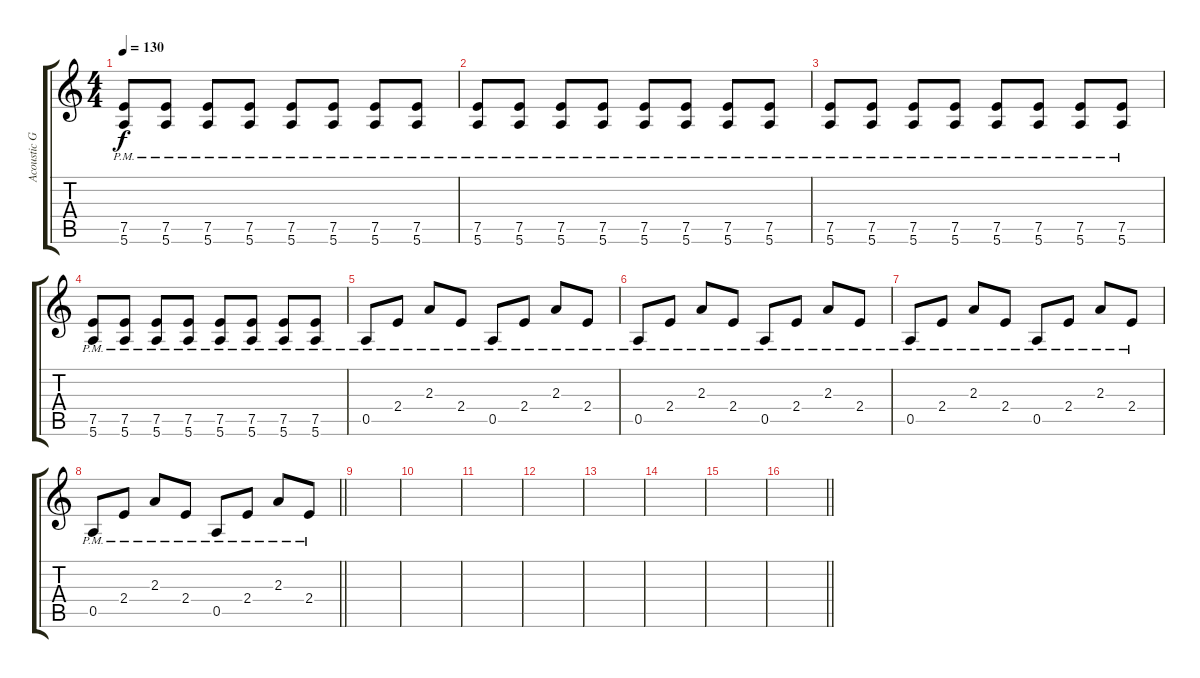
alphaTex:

\track ("Acoustic Guitar" "Acoustic G") {instrument acousticguitarnylon}
\staff {score tabs}
\tuning (E4 B3 G3 D3 A2 E2) {hide}
\ts (4 4)
\tempo 130
\clef g2
\ks c
(7.5{pm} 5.6{pm}).8{dy f} (7.5{pm} 5.6{pm}).8 (7.5{pm} 5.6{pm}).8 (7.5{pm} 5.6{pm}).8 (7.5{pm} 5.6{pm}).8 (7.5{pm} 5.6{pm}).8 (7.5{pm} 5.6{pm}).8 (7.5{pm} 5.6{pm}).8 |
(7.5{pm} 5.6{pm}).8 (7.5{pm} 5.6{pm}).8 (7.5{pm} 5.6{pm}).8 (7.5{pm} 5.6{pm}).8 (7.5{pm} 5.6{pm}).8 (7.5{pm} 5.6{pm}).8 (7.5{pm} 5.6{pm}).8 (7.5{pm} 5.6{pm}).8 |
(7.5{pm} 5.6{pm}).8 (7.5{pm} 5.6{pm}).8 (7.5{pm} 5.6{pm}).8 (7.5{pm} 5.6{pm}).8 (7.5{pm} 5.6{pm}).8 (7.5{pm} 5.6{pm}).8 (7.5{pm} 5.6{pm}).8 (7.5{pm} 5.6{pm}).8 |
(7.5{pm} 5.6{pm}).8 (7.5{pm} 5.6{pm}).8 (7.5{pm} 5.6{pm}).8 (7.5{pm} 5.6{pm}).8 (7.5{pm} 5.6{pm}).8 (7.5{pm} 5.6{pm}).8 (7.5{pm} 5.6{pm}).8 (7.5{pm} 5.6{pm}).8 |
0.5{pm}.8 2.4{pm}.8 2.3{pm}.8 2.4{pm}.8 0.5{pm}.8 2.4{pm}.8 2.3{pm}.8 2.4{pm}.8 |
0.5{pm}.8 2.4{pm}.8 2.3{pm}.8 2.4{pm}.8 0.5{pm}.8 2.4{pm}.8 2.3{pm}.8 2.4{pm}.8 |
0.5{pm}.8 2.4{pm}.8 2.3{pm}.8 2.4{pm}.8 0.5{pm}.8 2.4{pm}.8 2.3{pm}.8 2.4{pm}.8 |
\barLineRight lightlight
0.5{pm}.8 2.4{pm}.8 2.3{pm}.8 2.4{pm}.8 0.5{pm}.8 2.4{pm}.8 2.3{pm}.8 2.4{pm}.8 |
|
|
|
|
|
|
|
\barLineRight lightlight
